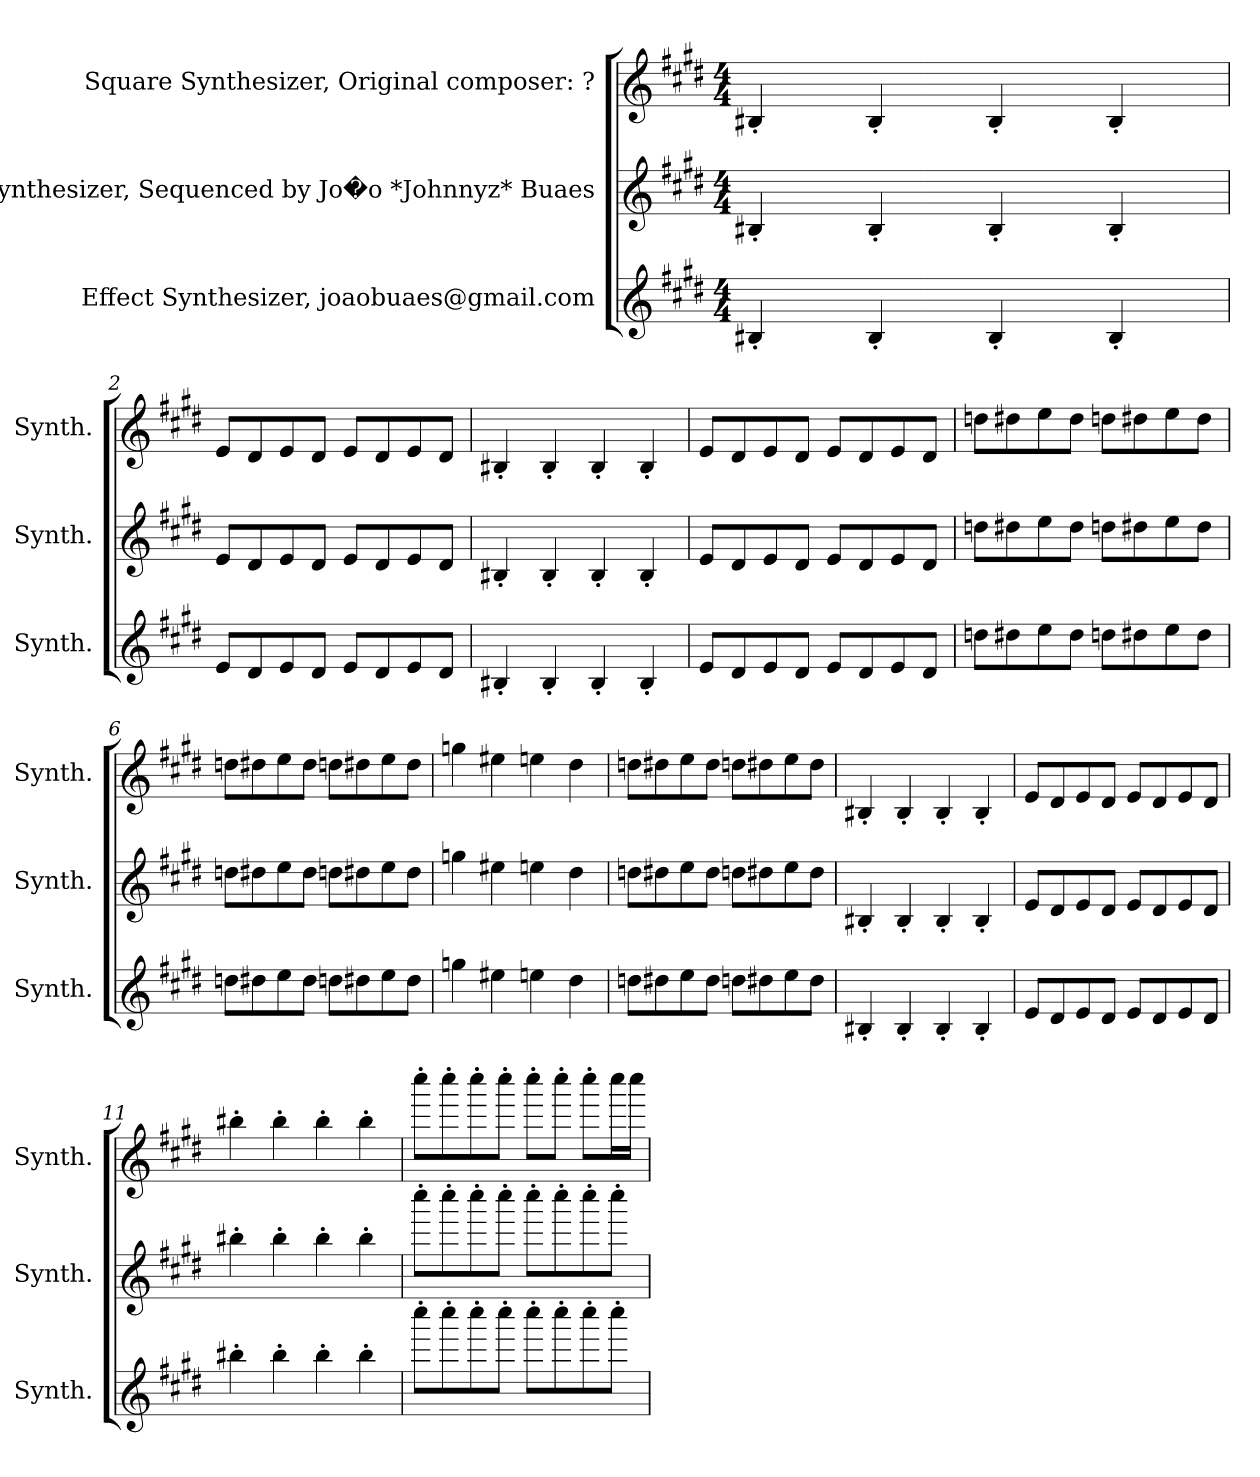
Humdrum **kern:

**kern	**kern	**kern
*part3	*part2	*part1
*staff3	*staff2	*staff1
*I"Effect Synthesizer, joaobuaes@gmail.com	*I"Square Synthesizer, Sequenced by Jo�o *Johnnyz* Buaes	*I"Square Synthesizer, Original composer: ?
*I'Synth.	*I'Synth.	*I'Synth.
*clefG2	*clefG2	*clefG2
*k[f#c#g#d#]	*k[f#c#g#d#]	*k[f#c#g#d#]
*M4/4	*M4/4	*M4/4
*MM115	*MM115	*MM115
=1	=1	=1
4B#X'/	4B#X'/	4B#X'/
4B#'/	4B#'/	4B#'/
4B#'/	4B#'/	4B#'/
4B#'/	4B#'/	4B#'/
=2	=2	=2
8e/L	8e/L	8e/L
8d#/	8d#/	8d#/
8e/	8e/	8e/
8d#/J	8d#/J	8d#/J
8e/L	8e/L	8e/L
8d#/	8d#/	8d#/
8e/	8e/	8e/
8d#/J	8d#/J	8d#/J
!!LO:LB:g=z
=3	=3	=3
4B#X'/	4B#X'/	4B#X'/
4B#'/	4B#'/	4B#'/
4B#'/	4B#'/	4B#'/
4B#'/	4B#'/	4B#'/
=4	=4	=4
8e/L	8e/L	8e/L
8d#/	8d#/	8d#/
8e/	8e/	8e/
8d#/J	8d#/J	8d#/J
8e/L	8e/L	8e/L
8d#/	8d#/	8d#/
8e/	8e/	8e/
8d#/J	8d#/J	8d#/J
=5	=5	=5
8ddn\L	8ddn\L	8ddn\L
8dd#X\	8dd#X\	8dd#X\
8ee\	8ee\	8ee\
8dd#\J	8dd#\J	8dd#\J
8ddn\L	8ddn\L	8ddn\L
8dd#X\	8dd#X\	8dd#X\
8ee\	8ee\	8ee\
8dd#\J	8dd#\J	8dd#\J
=6	=6	=6
8ddn\L	8ddn\L	8ddn\L
8dd#X\	8dd#X\	8dd#X\
8ee\	8ee\	8ee\
8dd#\J	8dd#\J	8dd#\J
8ddn\L	8ddn\L	8ddn\L
8dd#X\	8dd#X\	8dd#X\
8ee\	8ee\	8ee\
8dd#\J	8dd#\J	8dd#\J
=7	=7	=7
4ggn\	4ggn\	4ggn\
4ee#X\	4ee#X\	4ee#X\
4een\	4een\	4een\
4dd#\	4dd#\	4dd#\
!!LO:LB:g=z
=8	=8	=8
8ddn\L	8ddn\L	8ddn\L
8dd#X\	8dd#X\	8dd#X\
8ee\	8ee\	8ee\
8dd#\J	8dd#\J	8dd#\J
8ddn\L	8ddn\L	8ddn\L
8dd#X\	8dd#X\	8dd#X\
8ee\	8ee\	8ee\
8dd#\J	8dd#\J	8dd#\J
=9	=9	=9
4B#X'/	4B#X'/	4B#X'/
4B#'/	4B#'/	4B#'/
4B#'/	4B#'/	4B#'/
4B#'/	4B#'/	4B#'/
=10	=10	=10
8e/L	8e/L	8e/L
8d#/	8d#/	8d#/
8e/	8e/	8e/
8d#/J	8d#/J	8d#/J
8e/L	8e/L	8e/L
8d#/	8d#/	8d#/
8e/	8e/	8e/
8d#/J	8d#/J	8d#/J
=11	=11	=11
4bb#X'\	4bb#X'\	4bb#X'\
4bb#'\	4bb#'\	4bb#'\
4bb#'\	4bb#'\	4bb#'\
4bb#'\	4bb#'\	4bb#'\
!!LO:LB:g=z
=12	=12	=12
8cccc#'\L	8cccc#'\L	8cccc#'\L
8cccc#'\	8cccc#'\	8cccc#'\
8cccc#'\	8cccc#'\	8cccc#'\
8cccc#'\J	8cccc#'\J	8cccc#'\J
8cccc#'\L	8cccc#'\L	8cccc#'\L
8cccc#'\	8cccc#'\	8cccc#'\J
8cccc#'\	8cccc#'\	8cccc#'\L
8cccc#'\J	8cccc#'\J	16cccc#\L
.	.	16cccc#\JJ
=	=	=
*-	*-	*-
